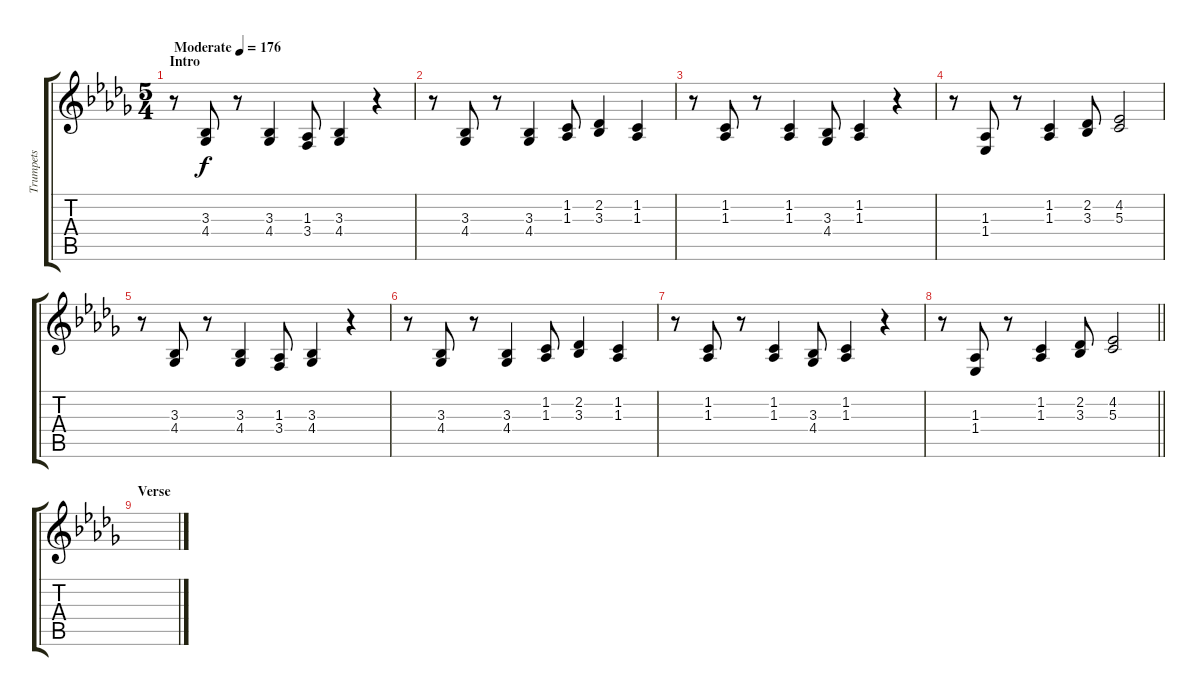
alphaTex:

\track ("Trumpets" "Trumpets") {instrument trumpet}
\staff {score tabs}
\tuning (E4 B3 G3 D3 A2 E2) {hide}
\ts (5 4)
\section ("" "Intro")
\tempo (176 "Moderate")
\clef g2
\ks db
r.8{dy f instrument trumpet} (3.3 4.4).8 r.8 (3.3 4.4).4 (1.3 3.4).8 (3.3 4.4).4 r.4 |
r.8 (3.3 4.4).8 r.8 (3.3 4.4).4 (1.2 1.3).8 (2.2 3.3).4 (1.2 1.3).4 |
r.8 (1.2 1.3).8 r.8 (1.2 1.3).4 (3.3 4.4).8 (1.2 1.3).4 r.4 |
r.8 (1.3 1.4).8 r.8 (1.2 1.3).4 (2.2 3.3).8 (4.2 5.3).2 |
r.8 (3.3 4.4).8 r.8 (3.3 4.4).4 (1.3 3.4).8 (3.3 4.4).4 r.4 |
r.8 (3.3 4.4).8 r.8 (3.3 4.4).4 (1.2 1.3).8 (2.2 3.3).4 (1.2 1.3).4 |
r.8 (1.2 1.3).8 r.8 (1.2 1.3).4 (3.3 4.4).8 (1.2 1.3).4 r.4 |
\barLineRight lightlight
r.8 (1.3 1.4).8 r.8 (1.2 1.3).4 (2.2 3.3).8 (4.2 5.3).2 |
\section ("" "Verse")
